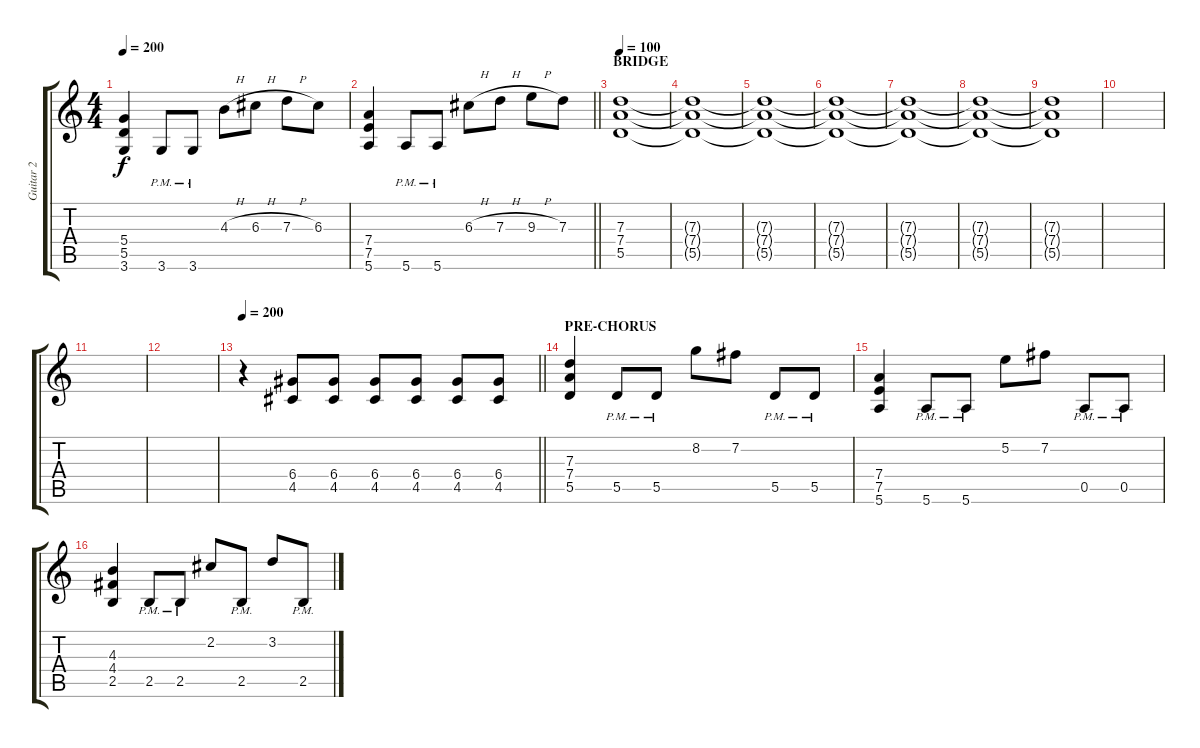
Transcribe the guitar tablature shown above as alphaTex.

\track ("Guitar 2" "Guitar 2") {instrument overdrivenguitar}
\staff {score tabs}
\tuning (E4 B3 G3 D3 A2 E2) {hide}
\ts (4 4)
\tempo 200
\clef g2
\ks c
(5.4 5.5 3.6).4{dy f} 3.6{pm}.8 3.6{pm}.8 4.3{h}.8 6.3{h}.8 7.3{h}.8 6.3.8 |
\barLineRight lightlight
(7.4 7.5 5.6).4 5.6{pm}.8 5.6{pm}.8 6.3{h}.8 7.3{h}.8 9.3{h}.8 7.3.8 |
\section ("" "BRIDGE")
\tempo 100
(7.3 7.4 5.5).1{volume 0} |
(7.3{t} 7.4{t} 5.5{t}).1 |
(7.3{t} 7.4{t} 5.5{t}).1 |
(7.3{t} 7.4{t} 5.5{t}).1 |
(7.3{t} 7.4{t} 5.5{t}).1 |
(7.3{t} 7.4{t} 5.5{t}).1 |
(7.3{t} 7.4{t} 5.5{t}).1 |
|
|
|
\tempo 200
\barLineRight lightlight
r.4 (6.4 4.5).8{volume 16} (6.4 4.5).8 (6.4 4.5).8 (6.4 4.5).8 (6.4 4.5).8 (6.4 4.5).8 |
\section ("" "PRE-CHORUS")
(7.3 7.4 5.5).4{volume 11} 5.5{pm}.8 5.5{pm}.8 8.2.8 7.2.8 5.5{pm}.8 5.5{pm}.8 |
(7.4 7.5 5.6).4 5.6{pm}.8 5.6{pm}.8 5.2.8 7.2.8 0.5{pm}.8 0.5{pm}.8 |
(4.3 4.4 2.5).4 2.5{pm}.8 2.5{pm}.8 2.2.8 2.5{pm}.8 3.2.8 2.5{pm}.8
